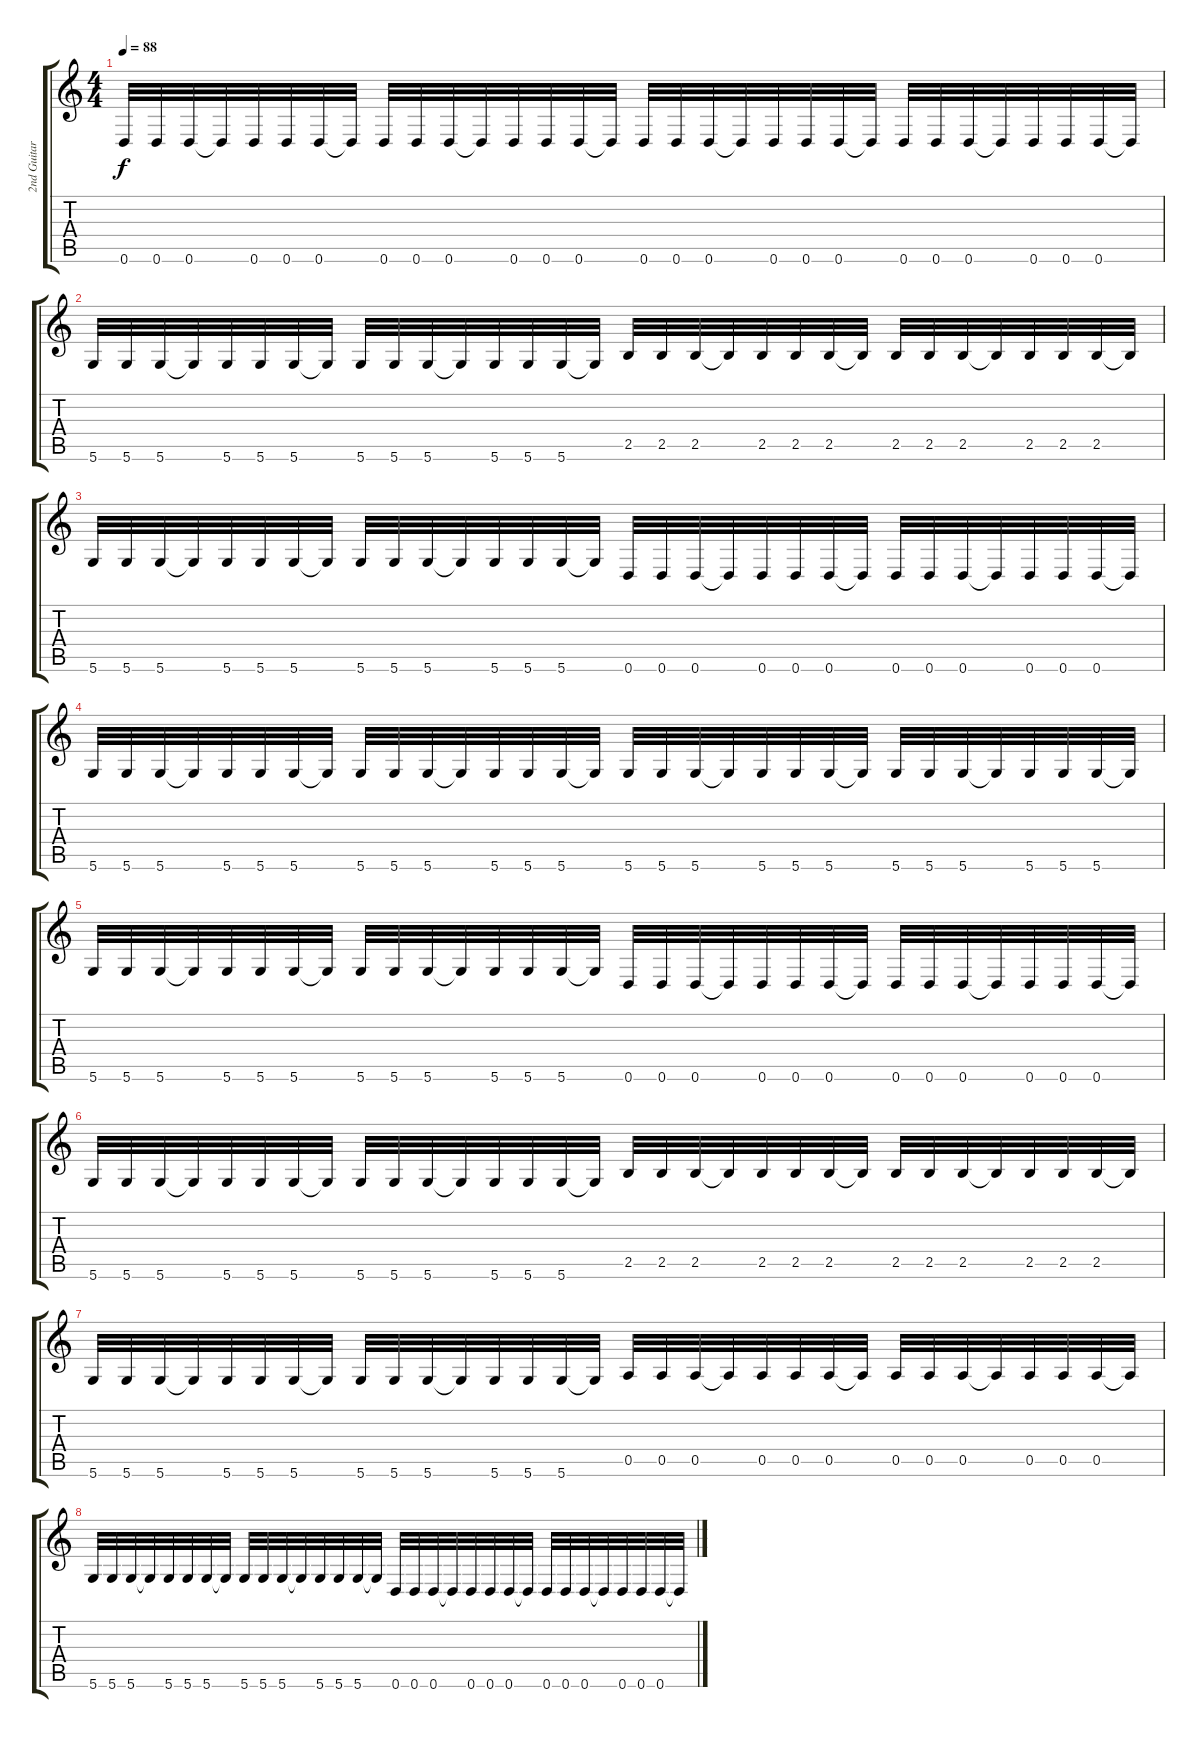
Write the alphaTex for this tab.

\track ("2nd Guitar" "2nd Guitar") {instrument distortionguitar}
\staff {score tabs}
\tuning (E4 B3 G3 D3 A2 D2) {hide}
\ts (4 4)
\tempo 88
\clef g2
\ks c
0.6.32{dy f} 0.6.32 0.6.32 0.6{t}.32 0.6.32 0.6.32 0.6.32 0.6{t}.32 0.6.32 0.6.32 0.6.32 0.6{t}.32 0.6.32 0.6.32 0.6.32 0.6{t}.32 0.6.32 0.6.32 0.6.32 0.6{t}.32 0.6.32 0.6.32 0.6.32 0.6{t}.32 0.6.32 0.6.32 0.6.32 0.6{t}.32 0.6.32 0.6.32 0.6.32 0.6{t}.32 |
5.6.32 5.6.32 5.6.32 5.6{t}.32 5.6.32 5.6.32 5.6.32 5.6{t}.32 5.6.32 5.6.32 5.6.32 5.6{t}.32 5.6.32 5.6.32 5.6.32 5.6{t}.32 2.5.32 2.5.32 2.5.32 2.5{t}.32 2.5.32 2.5.32 2.5.32 2.5{t}.32 2.5.32 2.5.32 2.5.32 2.5{t}.32 2.5.32 2.5.32 2.5.32 2.5{t}.32 |
5.6.32 5.6.32 5.6.32 5.6{t}.32 5.6.32 5.6.32 5.6.32 5.6{t}.32 5.6.32 5.6.32 5.6.32 5.6{t}.32 5.6.32 5.6.32 5.6.32 5.6{t}.32 0.6.32 0.6.32 0.6.32 0.6{t}.32 0.6.32 0.6.32 0.6.32 0.6{t}.32 0.6.32 0.6.32 0.6.32 0.6{t}.32 0.6.32 0.6.32 0.6.32 0.6{t}.32 |
5.6.32 5.6.32 5.6.32 5.6{t}.32 5.6.32 5.6.32 5.6.32 5.6{t}.32 5.6.32 5.6.32 5.6.32 5.6{t}.32 5.6.32 5.6.32 5.6.32 5.6{t}.32 5.6.32 5.6.32 5.6.32 5.6{t}.32 5.6.32 5.6.32 5.6.32 5.6{t}.32 5.6.32 5.6.32 5.6.32 5.6{t}.32 5.6.32 5.6.32 5.6.32 5.6{t}.32 |
5.6.32 5.6.32 5.6.32 5.6{t}.32 5.6.32 5.6.32 5.6.32 5.6{t}.32 5.6.32 5.6.32 5.6.32 5.6{t}.32 5.6.32 5.6.32 5.6.32 5.6{t}.32 0.6.32 0.6.32 0.6.32 0.6{t}.32 0.6.32 0.6.32 0.6.32 0.6{t}.32 0.6.32 0.6.32 0.6.32 0.6{t}.32 0.6.32 0.6.32 0.6.32 0.6{t}.32 |
5.6.32 5.6.32 5.6.32 5.6{t}.32 5.6.32 5.6.32 5.6.32 5.6{t}.32 5.6.32 5.6.32 5.6.32 5.6{t}.32 5.6.32 5.6.32 5.6.32 5.6{t}.32 2.5.32 2.5.32 2.5.32 2.5{t}.32 2.5.32 2.5.32 2.5.32 2.5{t}.32 2.5.32 2.5.32 2.5.32 2.5{t}.32 2.5.32 2.5.32 2.5.32 2.5{t}.32 |
5.6.32 5.6.32 5.6.32 5.6{t}.32 5.6.32 5.6.32 5.6.32 5.6{t}.32 5.6.32 5.6.32 5.6.32 5.6{t}.32 5.6.32 5.6.32 5.6.32 5.6{t}.32 0.5.32 0.5.32 0.5.32 0.5{t}.32 0.5.32 0.5.32 0.5.32 0.5{t}.32 0.5.32 0.5.32 0.5.32 0.5{t}.32 0.5.32 0.5.32 0.5.32 0.5{t}.32 |
5.6.32 5.6.32 5.6.32 5.6{t}.32 5.6.32 5.6.32 5.6.32 5.6{t}.32 5.6.32 5.6.32 5.6.32 5.6{t}.32 5.6.32 5.6.32 5.6.32 5.6{t}.32 0.6.32 0.6.32 0.6.32 0.6{t}.32 0.6.32 0.6.32 0.6.32 0.6{t}.32 0.6.32 0.6.32 0.6.32 0.6{t}.32 0.6.32 0.6.32 0.6.32 0.6{t}.32
